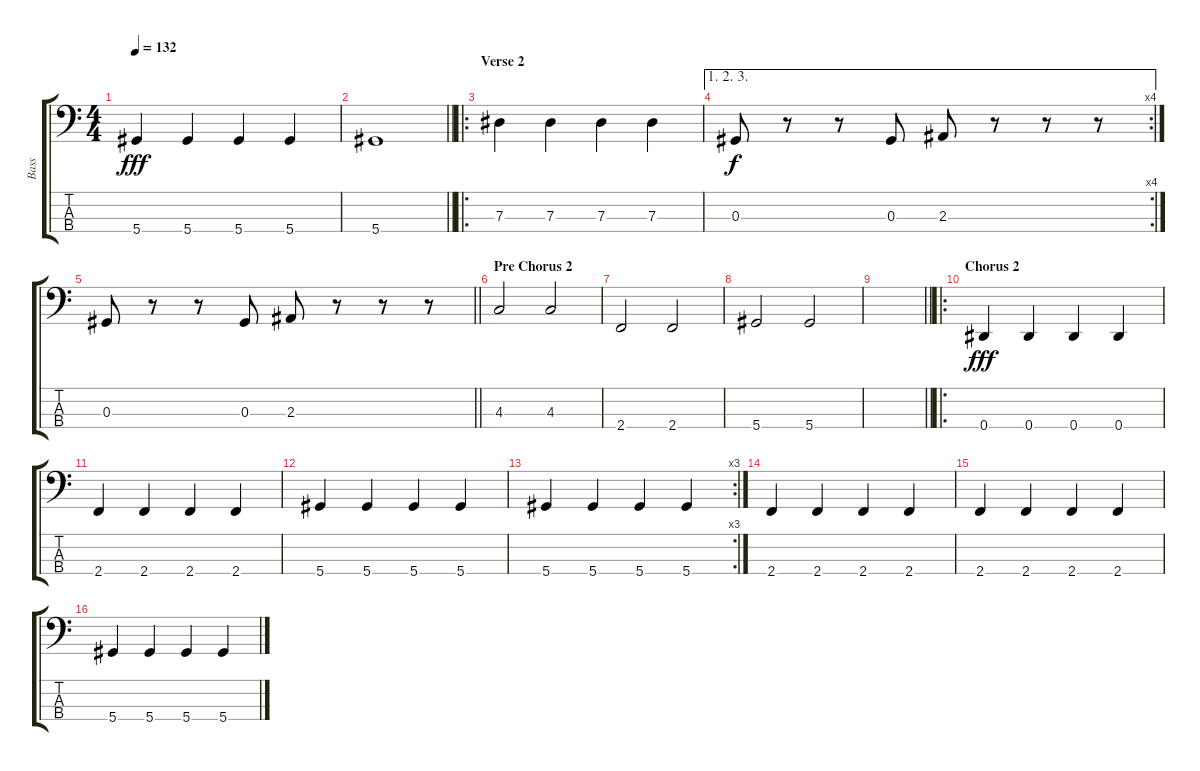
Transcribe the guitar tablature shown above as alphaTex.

\track ("Bass" "Bass") {instrument electricbasspick}
\staff {score tabs}
\tuning (Gb2 Db2 Ab1 Eb1) {hide}
\ts (4 4)
\tempo 132
\clef f4
\ks c
5.4.4{dy fff} 5.4.4 5.4.4 5.4.4 |
\barLineRight lightlight
5.4.1 |
\ro
\section ("" "Verse 2")
7.3.4 7.3.4 7.3.4 7.3.4 |
\ae (1 2 3)
\rc 4
0.3.8{dy f} r.8 r.8 0.3.8 2.3.8 r.8 r.8 r.8 |
\barLineRight lightlight
0.3.8 r.8 r.8 0.3.8 2.3.8 r.8 r.8 r.8 |
\section ("" "Pre Chorus 2")
4.3.2 4.3.2 |
2.4.2 2.4.2 |
5.4.2 5.4.2 |
\barLineRight lightlight
|
\ro
\section ("" "Chorus 2")
0.4.4{dy fff} 0.4.4 0.4.4 0.4.4 |
2.4.4 2.4.4 2.4.4 2.4.4 |
5.4.4 5.4.4 5.4.4 5.4.4 |
\rc 3
5.4.4 5.4.4 5.4.4 5.4.4 |
2.4.4 2.4.4 2.4.4 2.4.4 |
2.4.4 2.4.4 2.4.4 2.4.4 |
5.4.4 5.4.4 5.4.4 5.4.4
